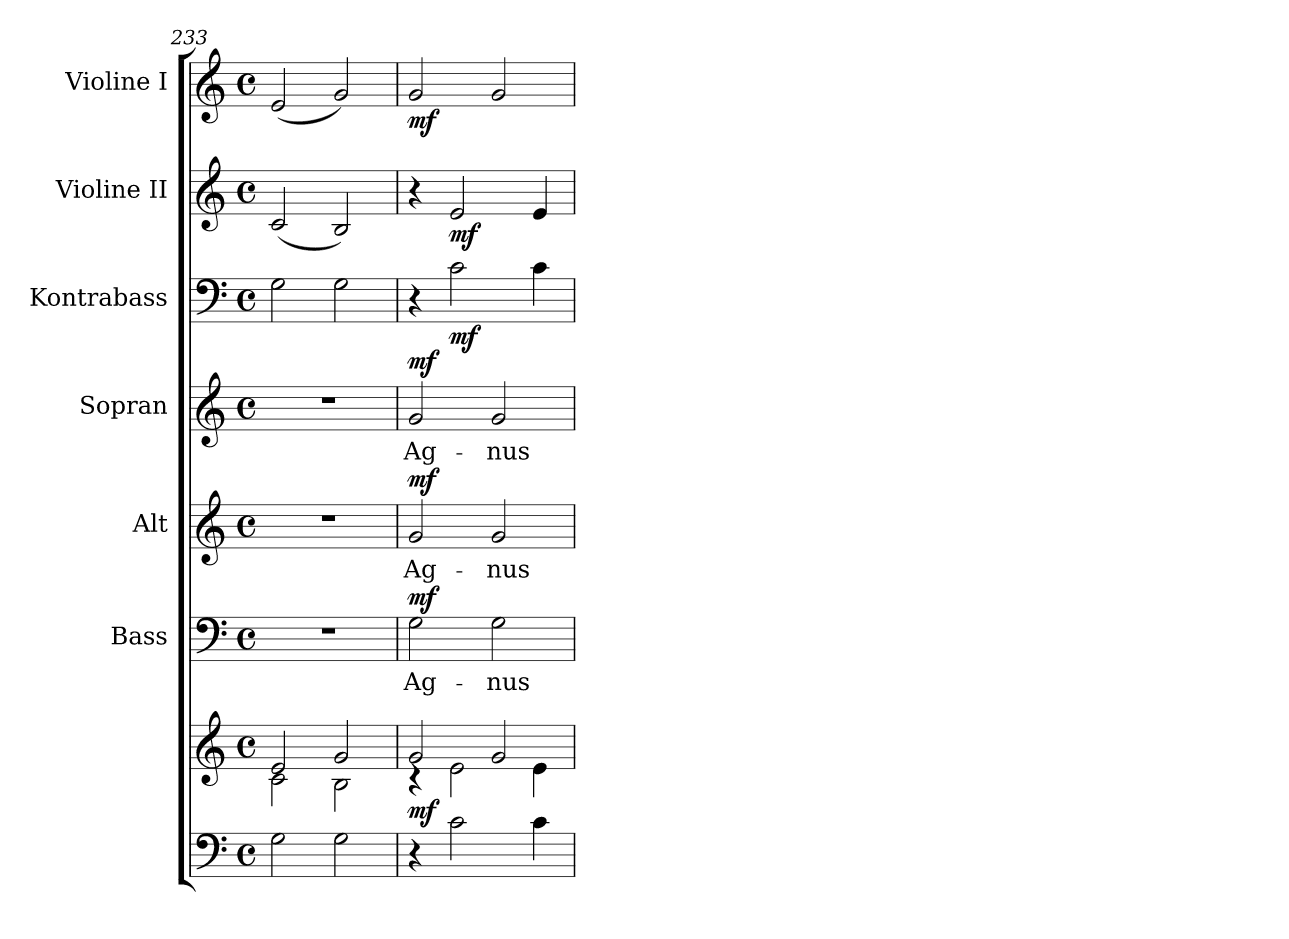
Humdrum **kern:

**kern	**kern	**dynam	**kern	**text	**dynam	**kern	**text	**dynam	**kern	**text	**dynam	**kern	**dynam	**kern	**dynam	**kern	**dynam
*part7	*part7	*part7	*part6	*part6	*part6	*part5	*part5	*part5	*part4	*part4	*part4	*part3	*part3	*part2	*part2	*part1	*part1
*staff8	*staff7	*staff7/8	*staff6	*staff6	*staff6	*staff5	*staff5	*staff5	*staff4	*staff4	*staff4	*staff3	*staff3	*staff2	*staff2	*staff1	*staff1
*	*	*	*I"Bass	*	*	*I"Alt	*	*	*I"Sopran	*	*	*I"Kontrabass	*	*I"Violine II	*	*I"Violine I	*
*	*	*	*I'B.	*	*	*I'A.	*	*	*I'S.	*	*	*I'Kb.	*	*I'Vl. II	*	*I'Vl. I	*
*clefF4	*clefG2	*	*clefF4	*	*	*clefG2	*	*	*clefG2	*	*	*clefF4	*	*clefG2	*	*clefG2	*
*	*	*	*	*	*	*	*	*	*	*	*	*ITrd7c12	*	*	*	*	*
*k[]	*k[]	*	*k[]	*	*	*k[]	*	*	*k[]	*	*	*k[]	*	*k[]	*	*k[]	*
*C:	*C:	*	*C:	*	*	*C:	*	*	*C:	*	*	*C:	*	*C:	*	*C:	*
*M4/4	*M4/4	*	*M4/4	*	*	*M4/4	*	*	*M4/4	*	*	*M4/4	*	*M4/4	*	*M4/4	*
*met(c)	*met(c)	*	*met(c)	*	*	*met(c)	*	*	*met(c)	*	*	*met(c)	*	*met(c)	*	*met(c)	*
=233	=233	=233	=233	=233	=233	=233	=233	=233	=233	=233	=233	=233	=233	=233	=233	=233	=233
*	*^	*	*	*	*	*	*	*	*	*	*	*	*	*	*	*	*
2G\	2e/	2c\	.	1r	.	.	1r	.	.	1r	.	.	2GG\	.	(<2c/	.	(<2e/	.
2G\	2g/	2B\	.	.	.	.	.	.	.	.	.	.	2GG\	.	2B/)	.	2g/)	.
=234	=234	=234	=234	=234	=234	=234	=234	=234	=234	=234	=234	=234	=234	=234	=234	=234	=234	=234
!	!	!	!LO:DY:b	!	!LO:LY:b	!LO:DY:a	!	!LO:LY:b	!LO:DY:a	!	!LO:LY:b	!LO:DY:a	!	!	!	!	!	!LO:DY:b
4r	2g/	4rB	mf	2G\	Ag-	mf	2g/	Ag-	mf	2g/	Ag-	mf	4r	.	4r	.	2g/	mf
!	!	!	!	!	!	!	!	!	!	!	!	!	!	!LO:DY:b	!	!LO:DY:b	!	!
2c\	.	2e\	.	.	.	.	.	.	.	.	.	.	2C\	mf	2e/	mf	.	.
!	!	!	!	!	!LO:LY:b	!	!	!LO:LY:b	!	!	!LO:LY:b	!	!	!	!	!	!	!
.	2g/	.	.	2G\	-nus	.	2g/	-nus	.	2g/	-nus	.	.	.	.	.	2g/	.
4c\	.	4e\	.	.	.	.	.	.	.	.	.	.	4C\	.	4e/	.	.	.
*	*v	*v	*	*	*	*	*	*	*	*	*	*	*	*	*	*	*	*
=	=	=	=	=	=	=	=	=	=	=	=	=	=	=	=	=	=
*-	*-	*-	*-	*-	*-	*-	*-	*-	*-	*-	*-	*-	*-	*-	*-	*-	*-
